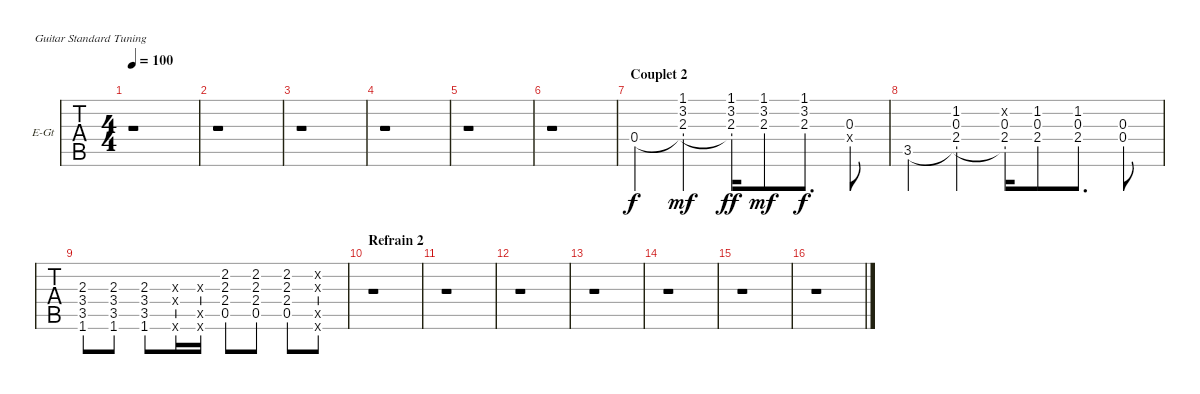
\bracketExtendMode groupsimilarinstruments
\firstSystemTrackNameOrientation horizontal
\otherSystemsTrackNameOrientation horizontal
\track ("Guitare Clean" "E-Gt") {instrument electricguitarclean}
\staff {tabs}
\tuning (E4 B3 G3 D3 A2 E2)
\ts (4 4)
\tempo 100
\clef g2
\ks c
r.1{dy f} |
r.1 |
r.1 |
r.1 |
r.1 |
r.1 |
\section ("" "Couplet 2")
0.4.4 (1.1 3.2 2.3 0.4{t}).4{dy mf} (1.1 3.2 2.3 0.4{t}).16{dy ff} (1.1 3.2 2.3).8{dy mf} (1.1 3.2 2.3).8{d dy f} (0.3 7.4{x}).8 |
3.5.4 (1.2 0.3 2.4 3.5{t}).4 (0.2{x} 0.3 2.4 3.5{t}).16 (1.2 0.3 2.4).8 (1.2 0.3 2.4).8{d} (0.3 0.4).8 |
(2.3 3.4 3.5 1.6).8 (2.3 3.4 3.5 1.6).8 (2.3 3.4 3.5 1.6).8 (0.3{x} 0.4{x} 0.6{x}).16 (0.3{x} 0.5{x} 0.6{x}).16 (2.2 2.3 2.4 0.5).8 (2.2 2.3 2.4 0.5).8 (2.2 2.3 2.4 0.5).8 (0.2{x} 0.3{x} 0.5{x} 0.6{x}).8 |
\section ("" "Refrain 2")
r.1 |
r.1 |
r.1 |
r.1 |
r.1 |
r.1 |
r.1
